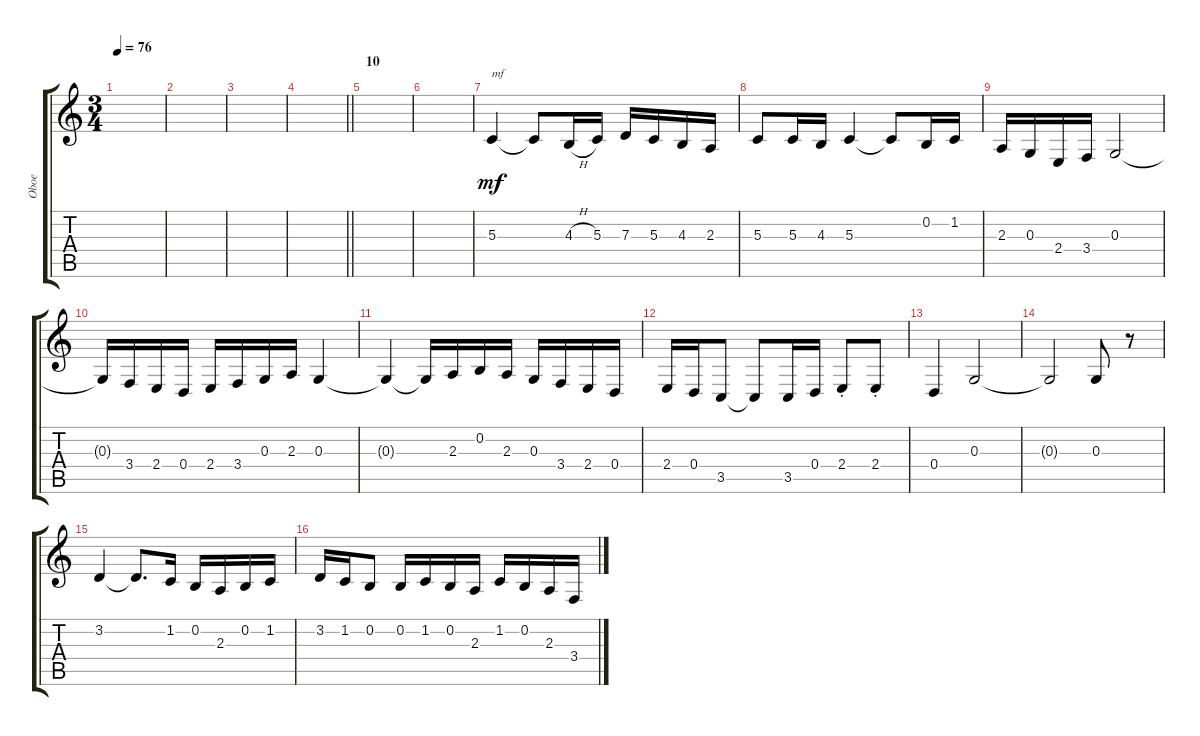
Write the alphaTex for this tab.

\track ("Oboe" "Oboe") {instrument oboe}
\staff {score tabs}
\tuning (E4 B3 G3 D3 A2 E2) {hide}
\ts (3 4)
\tempo 76
\clef g2
\ks c
|
|
|
\barLineRight lightlight
|
\section ("" "10")
|
|
5.3.4{txt "mf" dy mf} 5.3{t}.8 4.3{h}.16 5.3.16 7.3.16 5.3.16 4.3.16 2.3.16 |
5.3.8 5.3.16 4.3.16 5.3.4 5.3{t}.8 0.2.16 1.2.16 |
2.3.16 0.3.16 2.4.16 3.4.16 0.3.2 |
0.3{t}.16 3.4.16 2.4.16 0.4.16 2.4.16 3.4.16 0.3.16 2.3.16 0.3.4 |
0.3{t}.4 0.3{t}.16 2.3.16 0.2.16 2.3.16 0.3.16 3.4.16 2.4.16 0.4.16 |
2.4.16 0.4.16 3.5.8 3.5{t}.8 3.5.16 0.4.16 2.4{st}.8 2.4{st}.8 |
0.4.4 0.3.2 |
0.3{t}.2 0.3.8 r.8 |
3.2.4 3.2{t}.8{d} 1.2.16 0.2.16 2.3.16 0.2.16 1.2.16 |
3.2.16 1.2.16 0.2.8 0.2.16 1.2.16 0.2.16 2.3.16 1.2.16 0.2.16 2.3.16 3.4.16
